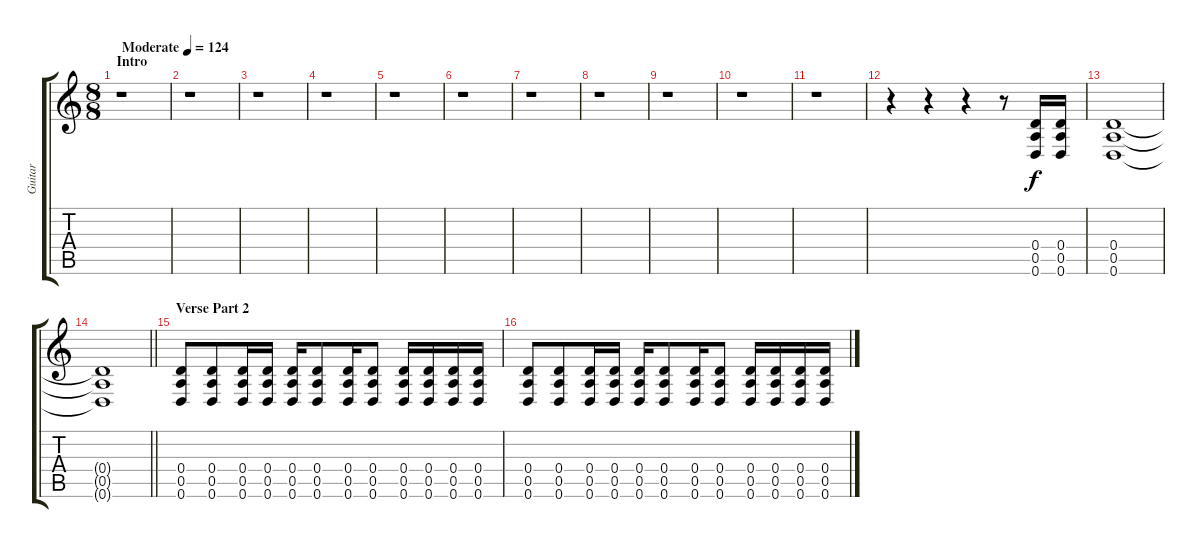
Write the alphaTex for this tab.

\track ("Guitar" "Guitar") {instrument overdrivenguitar}
\staff {score tabs}
\tuning (E4 B3 G3 D3 A2 D2) {hide}
\ts (8 8)
\section ("" "Intro")
\tempo (124 "Moderate")
\clef g2
\ks c
r.1{dy f instrument overdrivenguitar} |
r.1 |
r.1 |
r.1 |
r.1 |
r.1 |
r.1 |
r.1 |
r.1 |
r.1 |
r.1 |
r.4 r.4 r.4 r.8 (0.4 0.5 0.6).16 (0.4 0.5 0.6).16 |
(0.4 0.5 0.6).1 |
\barLineRight lightlight
(0.4{t} 0.5{t} 0.6{t}).1 |
\section ("" "Verse Part 2")
(0.4 0.5 0.6).8 (0.4 0.5 0.6).8 (0.4 0.5 0.6).16 (0.4 0.5 0.6).16 (0.4 0.5 0.6).16 (0.4 0.5 0.6).8 (0.4 0.5 0.6).16 (0.4 0.5 0.6).8 (0.4 0.5 0.6).16 (0.4 0.5 0.6).16 (0.4 0.5 0.6).16 (0.4 0.5 0.6).16 |
(0.4 0.5 0.6).8 (0.4 0.5 0.6).8 (0.4 0.5 0.6).16 (0.4 0.5 0.6).16 (0.4 0.5 0.6).16 (0.4 0.5 0.6).8 (0.4 0.5 0.6).16 (0.4 0.5 0.6).8 (0.4 0.5 0.6).16 (0.4 0.5 0.6).16 (0.4 0.5 0.6).16 (0.4 0.5 0.6).16
